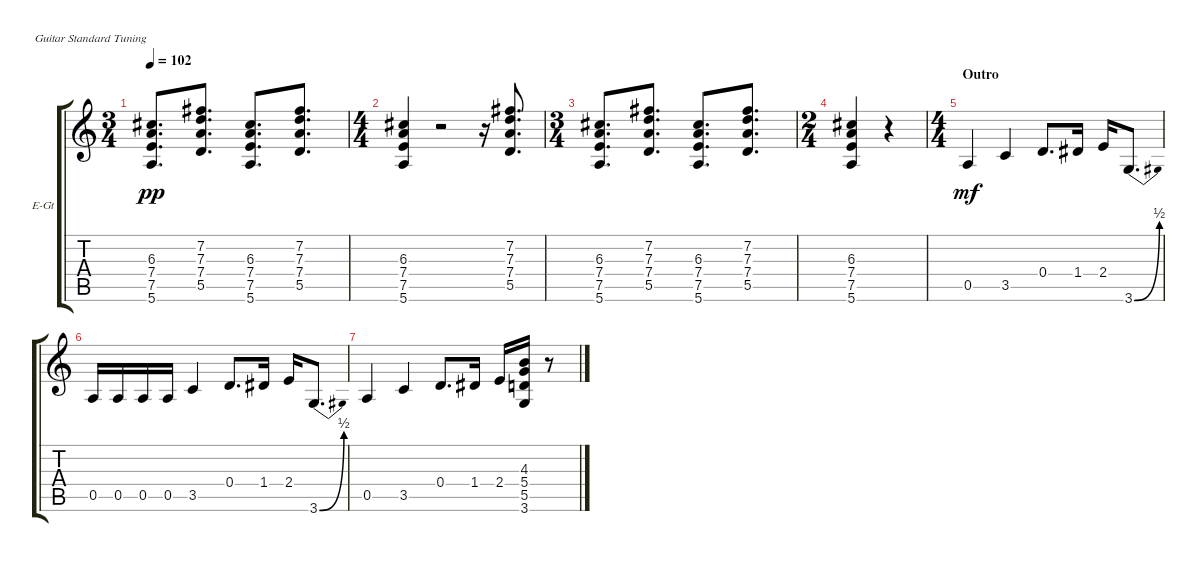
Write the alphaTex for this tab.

\bracketExtendMode groupsimilarinstruments
\firstSystemTrackNameOrientation horizontal
\otherSystemsTrackNameOrientation horizontal
\track ("Jimmy Page 2" "E-Gt") {instrument distortionguitar}
\staff {score tabs}
\tuning (E4 B3 G3 D3 A2 E2)
\ts (3 4)
\tempo 102
\clef g2
\ks c
(5.6 7.5 7.4 6.3).8{d dy pp} (5.5 7.4 7.3 7.2).8{d} (5.6 7.5 7.4 6.3).8{d beam merge} (5.5 7.4 7.3 7.2).8{d} |
\ts (4 4)
(5.6 7.5 7.4 6.3).4 r.2 r.16 (5.5 7.4 7.3 7.2).8{d} |
\ts (3 4)
(5.6 7.5 7.4 6.3).8{d} (5.5 7.4 7.3 7.2).8{d} (5.6 7.5 7.4 6.3).8{d beam merge} (5.5 7.4 7.3 7.2).8{d} |
\ts (2 4)
(5.6 7.5 7.4 6.3).4 r.4 |
\ts (4 4)
\section ("" "Outro")
0.5.4{dy mf} 3.5.4 0.4.8{d} 1.4.16 2.4.16 3.6{be (bend 0 0 15.6 2)}.8{d} |
0.5.16 0.5.16 0.5.16 0.5.16 3.5.4 0.4.8{d} 1.4.16 2.4.16 3.6{be (bend 0 0 15.6 2)}.8{d} |
0.5.4 3.5.4 0.4.8{d} 1.4.16 2.4.16 (3.6 5.5 5.4 4.3).16 r.8
